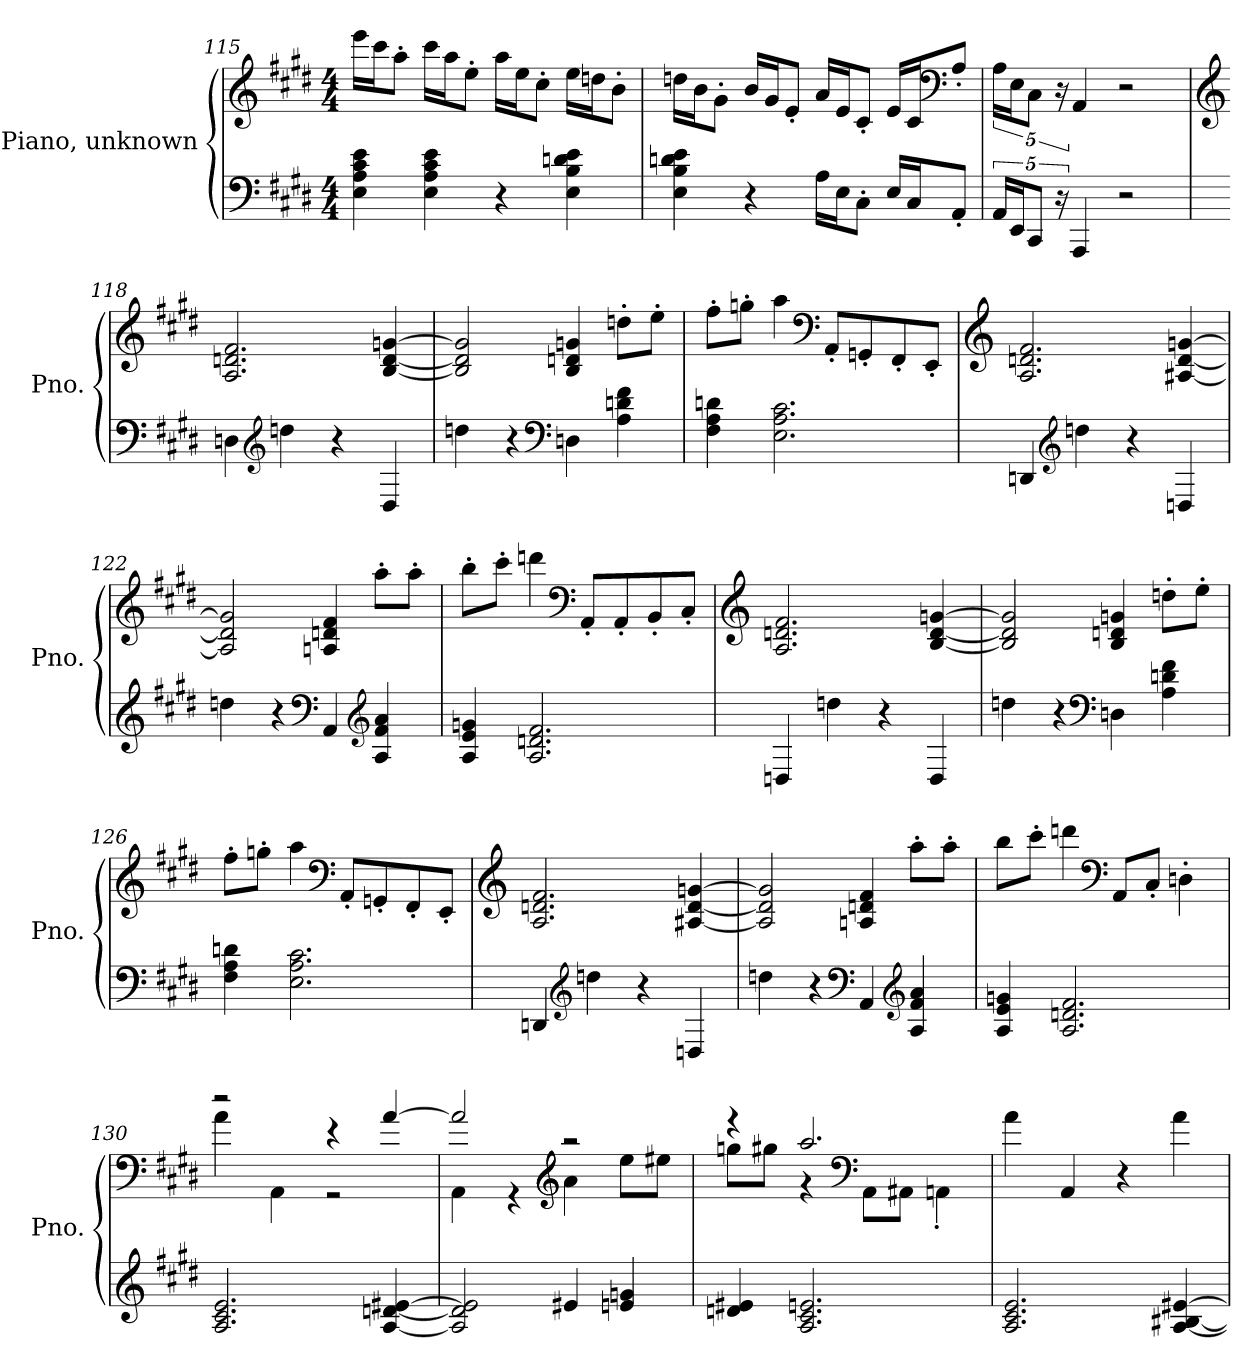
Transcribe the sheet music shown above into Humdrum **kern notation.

**kern	**kern
*part1	*part1
*staff2	*staff1
*I"Piano, unknown	*
*I'Pno.	*
*clefF4	*clefG2
*k[f#c#g#d#]	*k[f#c#g#d#]
*M4/4	*M4/4
=115	=115
4E\ 4A\ 4c#\ 4e\	16eee\LL
.	16ccc#\J
.	8aa'\J
4E\ 4A\ 4c#\ 4e\	16ccc#\LL
.	16aa\J
.	8ee'\J
4r	16aa\LL
.	16ee\J
.	8cc#'\J
4E\ 4B\ 4dn\ 4e\	16ee\LL
.	16ddn\J
.	8b'\J
!!LO:LB:g=z
=116	=116
4E\ 4B\ 4dn\ 4e\	16ddn\LL
.	16b\J
.	8g#'\J
4r	16b/LL
.	16g#/J
.	8e'/J
16A\LL	16a/LL
16E\J	16e/J
8C#'\J	8c#'/J
16E/LL	16e/LL
16C#/J	16c#/J
*	*clefF4
8AA'/J	8A'/J
=117	=117
20AA/LL	20A\LL
20EE/J	20E\J
10CC#/J	10C#\J
20r	20r
4AAA/	4AA/
2r	2r
=118	=118
*	*clefG2
4Dn\	2.A/ 2.dn/ 2.f#/
*clefG2	*
4ddn\	.
4r	.
4D/	[4B/ [4d/ [4gn/
=119	=119
4ddn\	2B/] 2d/] 2g/]
4r	.
*clefF4	*
4Dn\	4B/ 4dn/ 4gn/
4A\ 4dn\ 4f#\	8ddn'\L
.	8ee'\J
!!LO:LB:g=z
=120	=120
4F#\ 4A\ 4dn\	8ff#'\L
.	8ggn'\J
2.E\ 2.A\ 2.c#\	4aa\
*	*clefF4
.	8AA'/L
.	8GGn'/
.	8FF#'/
.	8EE'/J
=121	=121
*	*clefG2
4DDn/	2.A/ 2.dn/ 2.f#/
*clefG2	*
4ddn\	.
4r	.
4Dn/	[4A#X/ [4d/ [4gn/
=122	=122
4ddn\	2A#/] 2d/] 2g/]
4r	.
*clefF4	*
4AA/	4An/ 4dn/ 4f#/
*clefG2	*
4A/ 4f#/ 4a/	8aa'\L
.	8aa'\J
=123	=123
4A/ 4e/ 4gn/	8bb'\L
.	8ccc#'\J
2.A/ 2.dn/ 2.f#/	4dddn\
*	*clefF4
.	8AA'/L
.	8AA'/
.	8BB'/
.	8C#'/J
!!LO:PB:g=z
=124	=124
*	*clefG2
4Dn/	2.A/ 2.dn/ 2.f#/
4ddn\	.
4r	.
4D/	[4B/ [4d/ [4gn/
=125	=125
4ddn\	2B/] 2d/] 2g/]
4r	.
*clefF4	*
4Dn\	4B/ 4dn/ 4gn/
4A\ 4dn\ 4f#\	8ddn'\L
.	8ee'\J
=126	=126
4F#\ 4A\ 4dn\	8ff#'\L
.	8ggn'\J
2.E\ 2.A\ 2.c#\	4aa\
*	*clefF4
.	8AA'/L
.	8GGn'/
.	8FF#'/
.	8EE'/J
=127	=127
*	*clefG2
4DDn/	2.A/ 2.dn/ 2.f#/
*clefG2	*
4ddn\	.
4r	.
4Dn/	[4A#X/ [4d/ [4gn/
!!LO:LB:g=z
=128	=128
4ddn\	2A#/] 2d/] 2g/]
4r	.
*clefF4	*
4AA/	4An/ 4dn/ 4f#/
*clefG2	*
4A/ 4f#/ 4a/	8aa'\L
.	8aa'\J
=129	=129
4A/ 4e/ 4gn/	8bb\L
.	8ccc#'\J
2.A/ 2.dn/ 2.f#/	4dddn\
*	*clefF4
.	8AA/L
.	8C#'/J
.	4Dn'\
=130	=130
*	*^
2.A/ 2.c#/ 2.e/	2r	4a\
.	.	4AA\
.	4r	2r
[4A/ [4dn/ [4e#X/	[4a/	.
=131	=131	=131
2A/] 2d/] 2e#/]	2a/]	4AA\
.	.	4r
*	*clefG2	*
4e#X/	2r	4a\
4en/ 4gn/	.	8ee\L
.	.	8ee#X\J
!!LO:LB:g=z	!!
=132	=132	=132
4dn/ 4e#X/	4r	8ggn\L
.	.	8gg#X\J
2.A/ 2.c#/ 2.en/	2.aa/	4r
*	*clefF4	*
.	.	8AA\L
.	.	8AA#X\J
.	.	4AAn'\
*	*v	*v
=133	=133
2.A/ 2.c#/ 2.e/	4a\
.	4AA/
.	4r
[4A/ [4B#X/ [4e#X/	4a\
=	=
*-	*-
